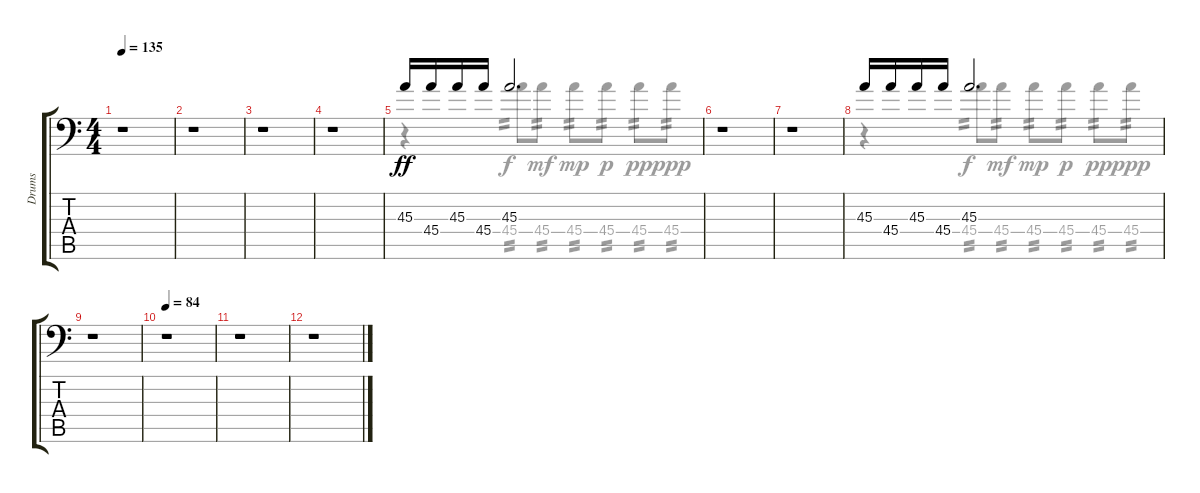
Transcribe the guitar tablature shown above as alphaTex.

\track ("Drums" "Drums") {instrument acousticgrandpiano}
\staff {score tabs}
\tuning (C-1 C-1 C-1 C-1 C-1 C-1) {hide}
\voice
\ts (4 4)
\tempo 135
\clef f4
\ks c
r.1{dy fff} |
r.1 |
r.1 |
r.1 |
45.3.16{dy ff} 45.4.16 45.3.16 45.4.16 45.3.2{d} |
r.1 |
r.1 |
45.3.16 45.4.16 45.3.16 45.4.16 45.3.2{d} |
r.1 |
\tempo 84
r.1 |
r.1 |
r.1
\voice
\clef f4
\ottava regular
\simile none
\ks c
|
|
|
|
r.4 45.4.8{tp 2 dy f} 45.4.8{tp 2 dy mf} 45.4.8{tp 2 dy mp} 45.4.8{tp 2 dy p} 45.4.8{tp 2 dy pp} 45.4.8{tp 2 dy ppp} |
|
|
r.4 45.4.8{tp 2 dy f} 45.4.8{tp 2 dy mf} 45.4.8{tp 2 dy mp} 45.4.8{tp 2 dy p} 45.4.8{tp 2 dy pp} 45.4.8{tp 2 dy ppp} |
|
|
|
